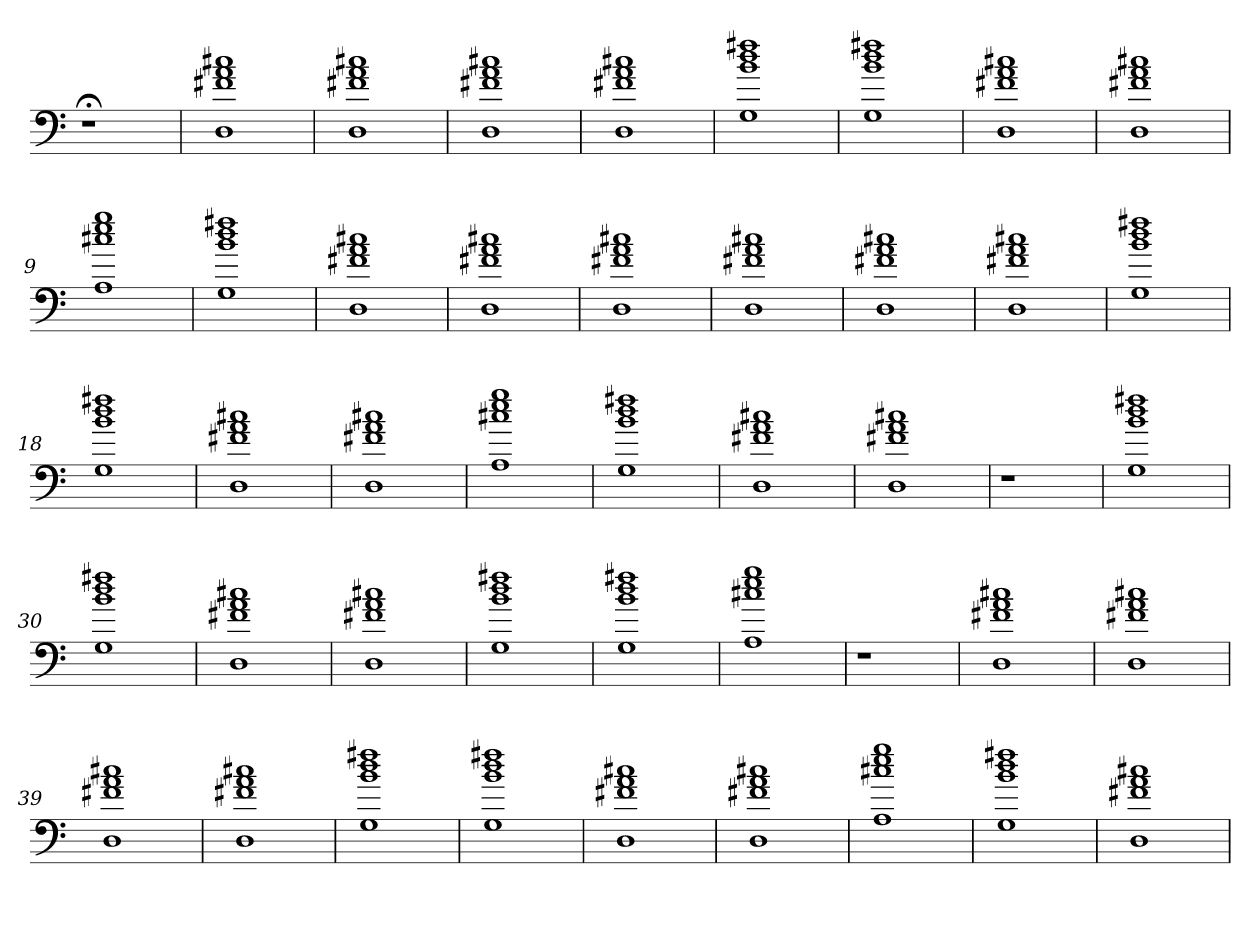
**kern
*part1
*staff1
=
1r;<
=1
1D 1f#X 1a 1cc#X
=2
1D 1f#X 1a 1cc#X
=3
1D 1f#X 1a 1cc#X
=4
1D 1f#X 1a 1cc#X
=5
1G 1b 1dd 1ff#X
=6
1G 1b 1dd 1ff#X
=7
1D 1f#X 1a 1cc#X
=8
1D 1f#X 1a 1cc#X
=9
1A 1cc#X 1ee 1gg
=10
1G 1b 1dd 1ff#X
=11
1D 1f#X 1a 1cc#X
=12
1D 1f#X 1a 1cc#X
=13
1D 1f#X 1a 1cc#X
=14
1D 1f#X 1a 1cc#X
=15
1D 1f#X 1a 1cc#X
=16
1D 1f#X 1a 1cc#X
=17
1G 1b 1dd 1ff#X
=18
1G 1b 1dd 1ff#X
=19
1D 1f#X 1a 1cc#X
=20
1D 1f#X 1a 1cc#X
=21
1A 1cc#X 1ee 1gg
=22
1G 1b 1dd 1ff#X
=23
1D 1f#X 1a 1cc#X
=24
1D 1f#X 1a 1cc#X
=25
1r
=26
1r
=27
1r
=28
1r
=29
1G 1b 1dd 1ff#X
=30
1G 1b 1dd 1ff#X
=31
1D 1f#X 1a 1cc#X
=32
1D 1f#X 1a 1cc#X
=33
1G 1b 1dd 1ff#X
=34
1G 1b 1dd 1ff#X
=35
1A 1cc#X 1ee 1gg
=36
1r
=37
1D 1f#X 1a 1cc#X
=38
1D 1f#X 1a 1cc#X
=39
1D 1f#X 1a 1cc#X
=40
1D 1f#X 1a 1cc#X
=41
1G 1b 1dd 1ff#X
=42
1G 1b 1dd 1ff#X
=43
1D 1f#X 1a 1cc#X
=44
1D 1f#X 1a 1cc#X
=45
1A 1cc#X 1ee 1gg
=46
1G 1b 1dd 1ff#X
=47
1D 1f#X 1a 1cc#X
=
*-
